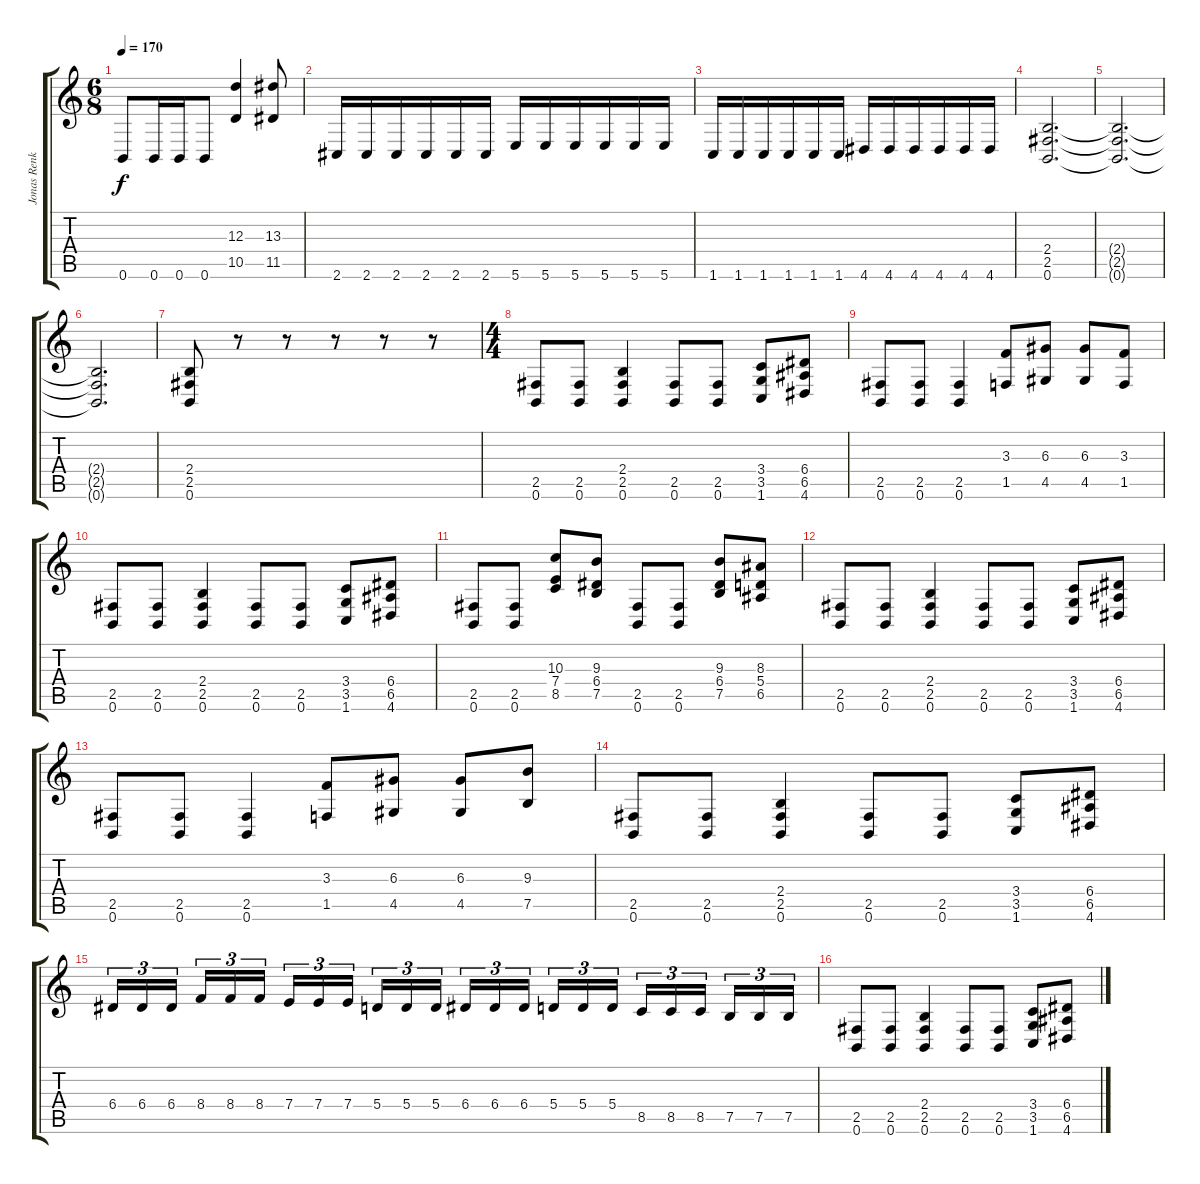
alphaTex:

\track ("Jonas Renkse" "Jonas Renk") {instrument distortionguitar}
\staff {score tabs}
\tuning (B3 Gb3 D3 A2 E2 B1) {hide}
\ts (6 8)
\tempo 170
\clef g2
\ks c
0.6.8{dy f} 0.6.16 0.6.16 0.6.8 (12.3 10.5).4 (13.3 11.5).8 |
2.6.16 2.6.16 2.6.16 2.6.16 2.6.16 2.6.16 5.6.16 5.6.16 5.6.16 5.6.16 5.6.16 5.6.16 |
1.6.16 1.6.16 1.6.16 1.6.16 1.6.16 1.6.16 4.6.16 4.6.16 4.6.16 4.6.16 4.6.16 4.6.16 |
(2.4 2.5 0.6).2{d} |
(2.4{t} 2.5{t} 0.6{t}).2{d} |
(2.4{t} 2.5{t} 0.6{t}).2{d} |
(2.4 2.5 0.6).8 r.8 r.8 r.8 r.8 r.8 |
\ts (4 4)
(2.5 0.6).8 (2.5 0.6).8 (2.4 2.5 0.6).4 (2.5 0.6).8 (2.5 0.6).8 (3.4 3.5 1.6).8 (6.4 6.5 4.6).8 |
(2.5 0.6).8 (2.5 0.6).8 (2.5 0.6).4 (3.3 1.5).8 (6.3 4.5).8 (6.3 4.5).8 (3.3 1.5).8 |
(2.5 0.6).8 (2.5 0.6).8 (2.4 2.5 0.6).4 (2.5 0.6).8 (2.5 0.6).8 (3.4 3.5 1.6).8 (6.4 6.5 4.6).8 |
(2.5 0.6).8 (2.5 0.6).8 (10.3 7.4 8.5).8 (9.3 6.4 7.5).8 (2.5 0.6).8 (2.5 0.6).8 (9.3 6.4 7.5).8 (8.3 5.4 6.5).8 |
(2.5 0.6).8 (2.5 0.6).8 (2.4 2.5 0.6).4 (2.5 0.6).8 (2.5 0.6).8 (3.4 3.5 1.6).8 (6.4 6.5 4.6).8 |
(2.5 0.6).8 (2.5 0.6).8 (2.5 0.6).4 (3.3 1.5).8 (6.3 4.5).8 (6.3 4.5).8 (9.3 7.5).8 |
(2.5 0.6).8 (2.5 0.6).8 (2.4 2.5 0.6).4 (2.5 0.6).8 (2.5 0.6).8 (3.4 3.5 1.6).8 (6.4 6.5 4.6).8 |
6.4.16{tu (3 2)} 6.4.16{tu (3 2)} 6.4.16{tu (3 2) beam splitsecondary} 8.4.16{tu (3 2)} 8.4.16{tu (3 2)} 8.4.16{tu (3 2)} 7.4.16{tu (3 2)} 7.4.16{tu (3 2)} 7.4.16{tu (3 2) beam splitsecondary} 5.4.16{tu (3 2)} 5.4.16{tu (3 2)} 5.4.16{tu (3 2)} 6.4.16{tu (3 2)} 6.4.16{tu (3 2)} 6.4.16{tu (3 2) beam splitsecondary} 5.4.16{tu (3 2)} 5.4.16{tu (3 2)} 5.4.16{tu (3 2)} 8.5.16{tu (3 2)} 8.5.16{tu (3 2)} 8.5.16{tu (3 2) beam splitsecondary} 7.5.16{tu (3 2)} 7.5.16{tu (3 2)} 7.5.16{tu (3 2)} |
(2.5 0.6).8 (2.5 0.6).8 (2.4 2.5 0.6).4 (2.5 0.6).8 (2.5 0.6).8 (3.4 3.5 1.6).8 (6.4 6.5 4.6).8
